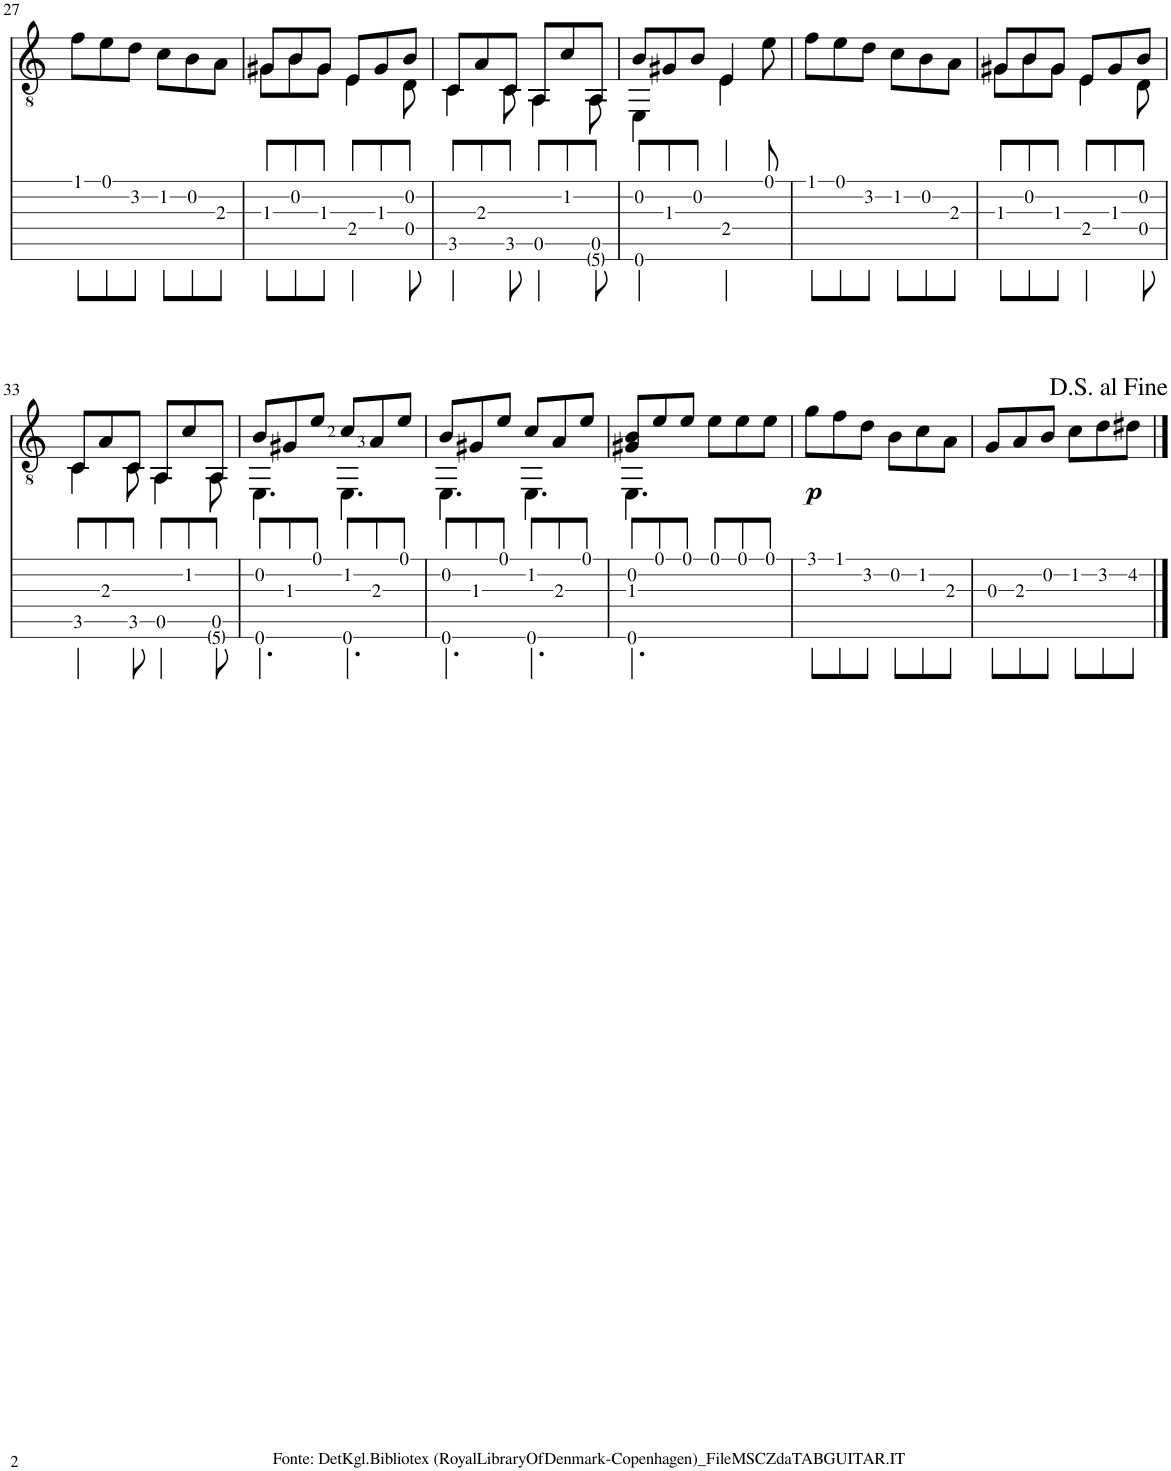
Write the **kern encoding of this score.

**kern	**kern	**dynam
*part2	*part1	*part1
*staff2	*staff1	*staff1
*I"Chitarra classica (Intavolatura)	*I"Guitar	*
!!LO:PB:g=z
*	*clefGv2	*
*k[]	*k[]	*
*M6/8	*M6/8	*
=27	=27	=27
8f\L	8f\L	.
8e\	8e\	.
8d\J	8d\J	.
8c\L	8c\L	.
8B\	8B\	.
8A\J	8A\J	.
=28	=28	=28
*^	*^	*
8G#X/L	8G#\L	8G#X/L	8G#\L	.
8B/	8B\	8B/	8B\	.
8G#/J	8G#\J	8G#/J	8G#\J	.
8E/L	4E\	8E/L	4E\	.
8G#/	.	8G#/	.	.
8B/J	8D\	8B/J	8D\	.
=29	=29	=29	=29	=29
8C/L	4C\	8C/L	4C\	.
8A/	.	8A/	.	.
8C/J	8C\	8C/J	8C\	.
8AA/L	4AA\	8AA/L	4AA\	.
8c/	.	8c/	.	.
8AA/J	8AA\	8AA/J	8AA\	.
=30	=30	=30	=30	=30
8B/L	4EE\	8B/L	4EE\	.
8G#X/	.	8G#X/	.	.
8B/J	8ryy	8B/J	8ryy	.
4E/	4E\	4E/	4E\	.
8e/	8ryy	8e\	8ryy	.
*v	*v	*	*	*
*	*v	*v	*
=31	=31	=31
8f\L	8f\L	.
8e\	8e\	.
8d\J	8d\J	.
8c\L	8c\L	.
8B\	8B\	.
8A\J	8A\J	.
=32	=32	=32
*^	*^	*
8G#X/L	8G#\L	8G#X/L	8G#\L	.
8B/	8B\	8B/	8B\	.
8G#/J	8G#\J	8G#/J	8G#\J	.
8E/L	4E\	8E/L	4E\	.
8G#/	.	8G#/	.	.
8B/J	8D\	8B/J	8D\	.
!!LO:LB:g=z	!!
=33	=33	=33	=33	=33
8C/L	4C\	8C/L	4C\	.
8A/	.	8A/	.	.
8C/J	8C\	8C/J	8C\	.
8AA/L	4AA\	8AA/L	4AA\	.
8c/	.	8c/	.	.
8AA/J	8AA\	8AA/J	8AA\	.
=34	=34	=34	=34	=34
8B/L	4.EE\	8B/L	4.EE\	.
8G#X/	.	8G#X/	.	.
8e/J	.	8e/J	.	.
8c/L	4.EE\	8c/L	4.EE\	.
8A/	.	8A/	.	.
8e/J	.	8e/J	.	.
=35	=35	=35	=35	=35
8B/L	4.EE\	8B/L	4.EE\	.
8G#X/	.	8G#X/	.	.
8e/J	.	8e/J	.	.
8c/L	4.EE\	8c/L	4.EE\	.
8A/	.	8A/	.	.
8e/J	.	8e/J	.	.
=36	=36	=36	=36	=36
8G#X/ 8B/L	4.EE\	8G#X/ 8B/L	4.EE\	.
8e/	.	8e/	.	.
8e/J	.	8e/J	.	.
8e/L	4.ryy	8e\L	4.ryy	.
8e/	.	8e\	.	.
8e/J	.	8e\J	.	.
*v	*v	*	*	*
*	*v	*v	*
=37	=37	=37
!	!	!LO:DY:b
8g\L	8g\L	p
8f\	8f\	.
8d\J	8d\J	.
8B\L	8B\L	.
8c\	8c\	.
8A\J	8A\J	.
=38	=38	=38
8G\L	8G/L	.
8A\	8A/	.
8B\J	8B/J	.
8c\L	8c\L	.
8d\	8d\	.
8d#X\J	8d#X\J	.
==	==	==
*-	*-	*-
